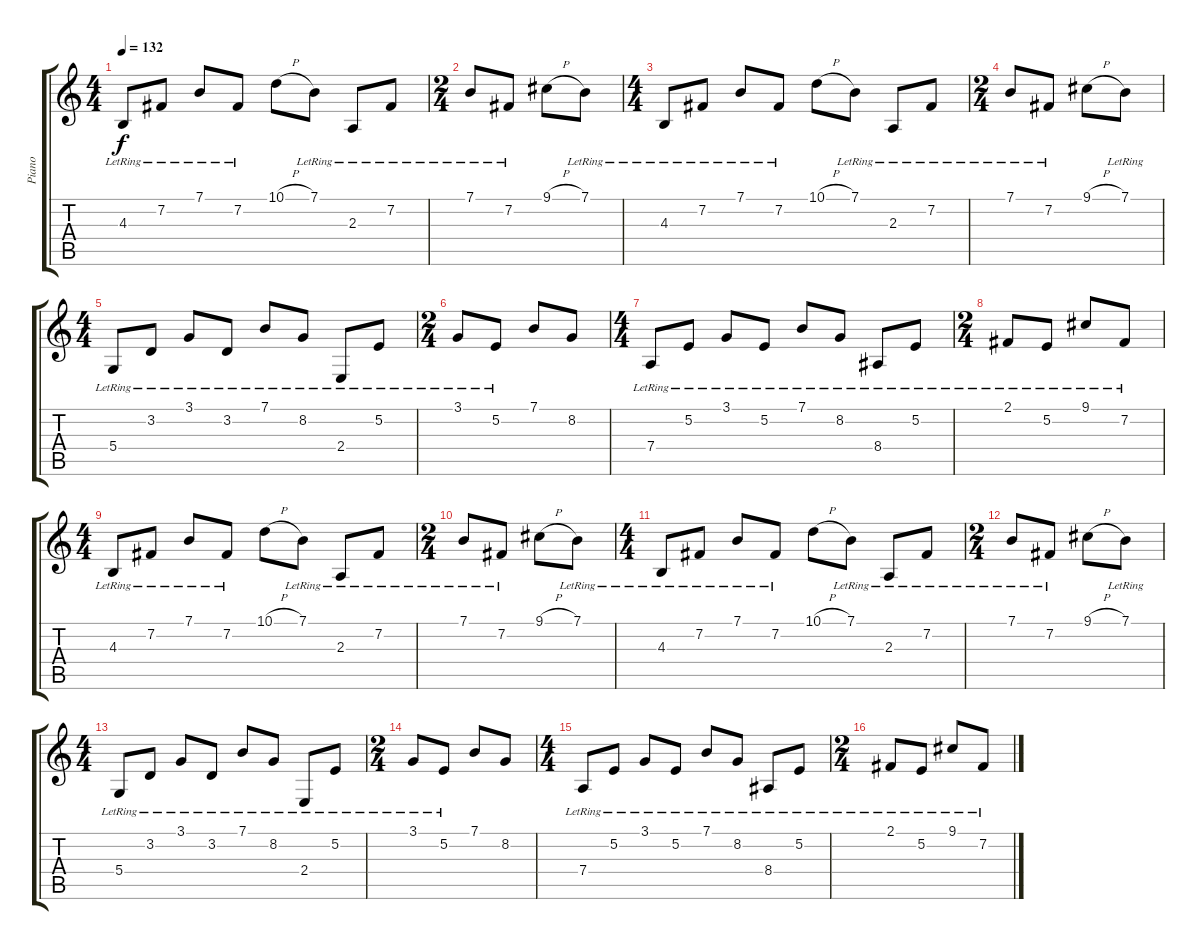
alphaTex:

\track ("Piano" "Piano") {instrument electricpiano1}
\staff {score tabs}
\tuning (E4 B3 G3 D3 A2 E2) {hide}
\ts (4 4)
\tempo 132
\clef g2
\ks c
4.3{lr}.8{dy f} 7.2{lr}.8 7.1{lr}.8 7.2{lr}.8 10.1{h}.8 7.1{lr}.8 2.3{lr}.8 7.2{lr}.8 |
\ts (2 4)
7.1{lr}.8 7.2{lr}.8 9.1{h}.8 7.1{lr}.8 |
\ts (4 4)
4.3{lr}.8 7.2{lr}.8 7.1{lr}.8 7.2{lr}.8 10.1{h}.8 7.1{lr}.8 2.3{lr}.8 7.2{lr}.8 |
\ts (2 4)
7.1{lr}.8 7.2{lr}.8 9.1{h}.8 7.1{lr}.8 |
\ts (4 4)
5.4{lr}.8 3.2{lr}.8 3.1{lr}.8 3.2{lr}.8 7.1{lr}.8 8.2{lr}.8 2.4{lr}.8 5.2{lr}.8 |
\ts (2 4)
3.1{lr}.8 5.2{lr}.8 7.1.8 8.2.8 |
\ts (4 4)
7.4{lr}.8 5.2{lr}.8 3.1{lr}.8 5.2{lr}.8 7.1{lr}.8 8.2{lr}.8 8.4{lr}.8 5.2{lr}.8 |
\ts (2 4)
2.1{lr}.8 5.2{lr}.8 9.1{lr}.8 7.2{lr}.8 |
\ts (4 4)
4.3{lr}.8 7.2{lr}.8 7.1{lr}.8 7.2{lr}.8 10.1{h}.8 7.1{lr}.8 2.3{lr}.8 7.2{lr}.8 |
\ts (2 4)
7.1{lr}.8 7.2{lr}.8 9.1{h}.8 7.1{lr}.8 |
\ts (4 4)
4.3{lr}.8 7.2{lr}.8 7.1{lr}.8 7.2{lr}.8 10.1{h}.8 7.1{lr}.8 2.3{lr}.8 7.2{lr}.8 |
\ts (2 4)
7.1{lr}.8 7.2{lr}.8 9.1{h}.8 7.1{lr}.8 |
\ts (4 4)
5.4{lr}.8 3.2{lr}.8 3.1{lr}.8 3.2{lr}.8 7.1{lr}.8 8.2{lr}.8 2.4{lr}.8 5.2{lr}.8 |
\ts (2 4)
3.1{lr}.8 5.2{lr}.8 7.1.8 8.2.8 |
\ts (4 4)
7.4{lr}.8 5.2{lr}.8 3.1{lr}.8 5.2{lr}.8 7.1{lr}.8 8.2{lr}.8 8.4{lr}.8 5.2{lr}.8 |
\ts (2 4)
2.1{lr}.8 5.2{lr}.8 9.1{lr}.8 7.2{lr}.8
